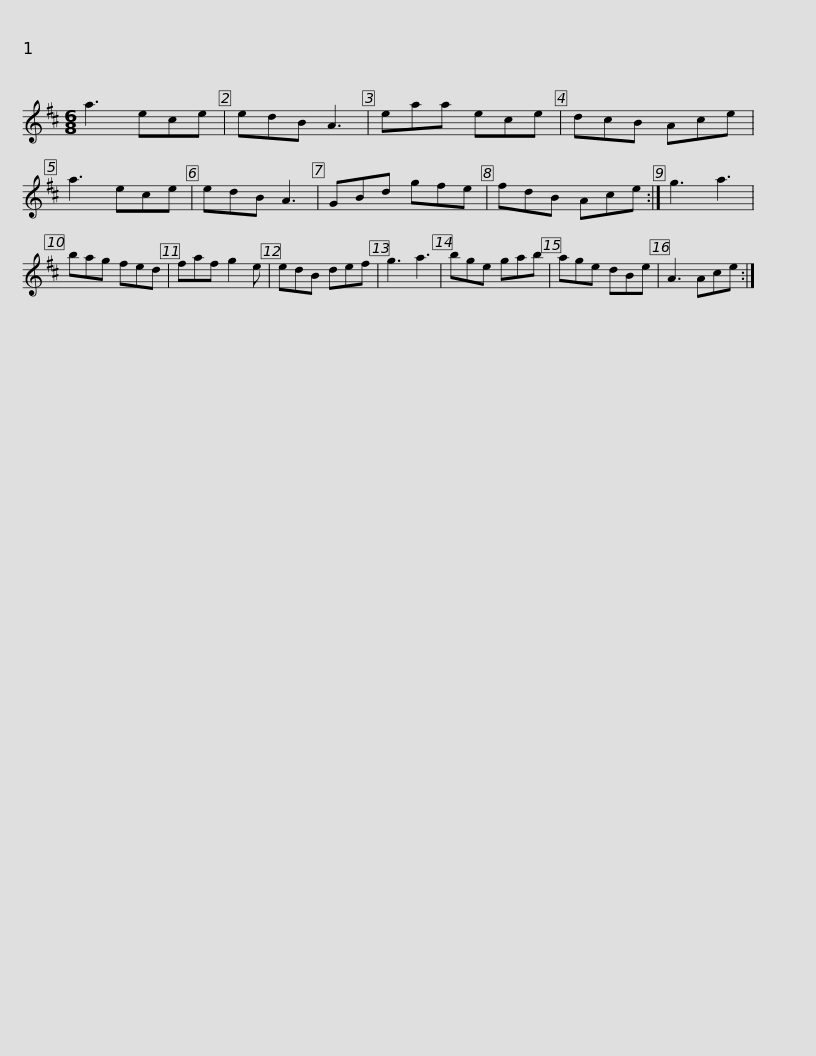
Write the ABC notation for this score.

X:1
L:1/8
M:6/8
I:linebreak $
K:D
V:1 treble
V:1
 a3 ece | edB A3 | eaa ece | dcB Ace | a3 ece | %5
 edB A3 | GBd gfe | fdB Ace :|$ g3 a3 | bag fed | %10
 faf g2 e | edB def | g3 a3 | bge gab | age dBe | %15
 A3 Ace :| %16
